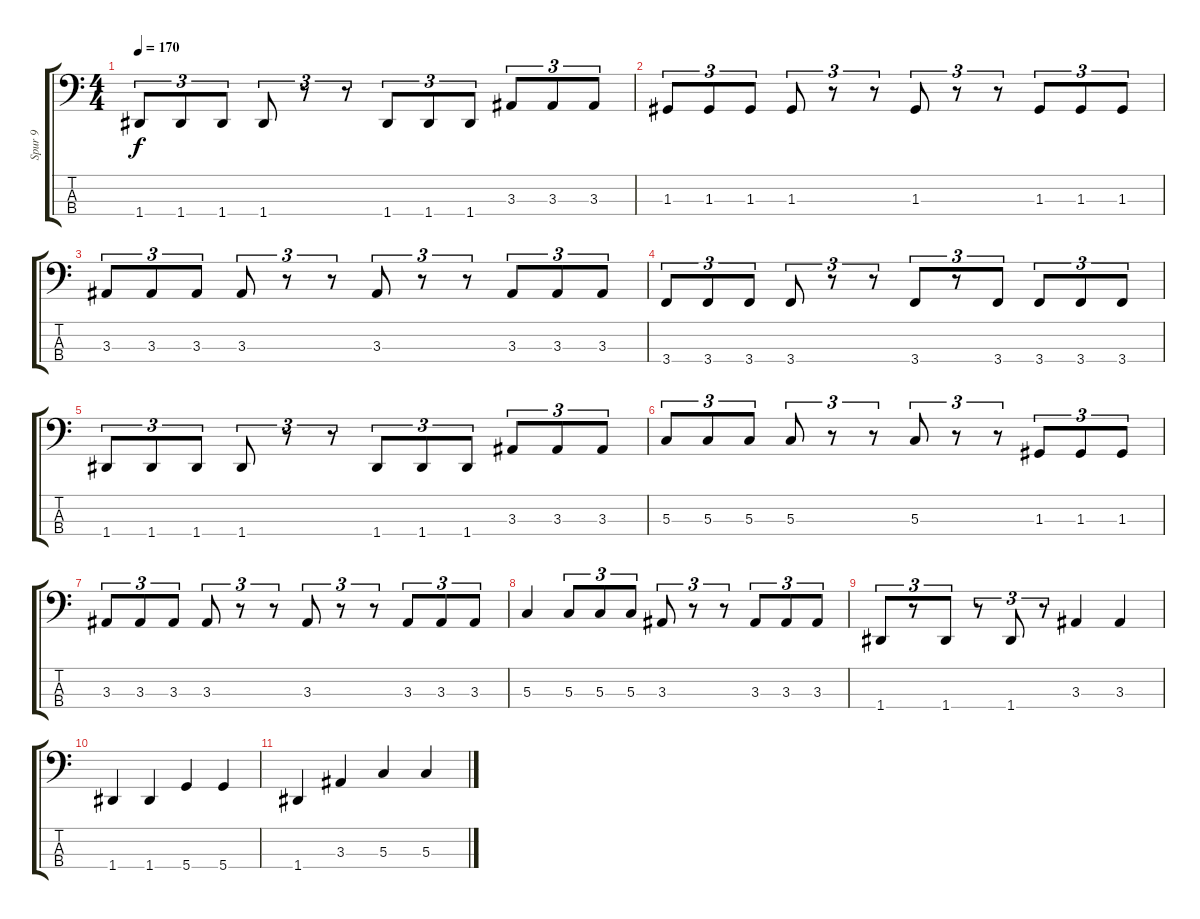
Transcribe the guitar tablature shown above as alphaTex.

\track ("Spur 9" "Spur 9") {instrument electricbasspick}
\staff {score tabs}
\tuning (F2 C2 G1 D1) {hide}
\ts (4 4)
\tempo 170
\clef f4
\ks c
1.4.8{tu (3 2) dy f} 1.4.8{tu (3 2)} 1.4.8{tu (3 2)} 1.4.8{tu (3 2)} r.8{tu (3 2)} r.8{tu (3 2)} 1.4.8{tu (3 2)} 1.4.8{tu (3 2)} 1.4.8{tu (3 2)} 3.3.8{tu (3 2)} 3.3.8{tu (3 2)} 3.3.8{tu (3 2)} |
1.3.8{tu (3 2)} 1.3.8{tu (3 2)} 1.3.8{tu (3 2)} 1.3.8{tu (3 2)} r.8{tu (3 2)} r.8{tu (3 2)} 1.3.8{tu (3 2)} r.8{tu (3 2)} r.8{tu (3 2)} 1.3.8{tu (3 2)} 1.3.8{tu (3 2)} 1.3.8{tu (3 2)} |
3.3.8{tu (3 2)} 3.3.8{tu (3 2)} 3.3.8{tu (3 2)} 3.3.8{tu (3 2)} r.8{tu (3 2)} r.8{tu (3 2)} 3.3.8{tu (3 2)} r.8{tu (3 2)} r.8{tu (3 2)} 3.3.8{tu (3 2)} 3.3.8{tu (3 2)} 3.3.8{tu (3 2)} |
3.4.8{tu (3 2)} 3.4.8{tu (3 2)} 3.4.8{tu (3 2)} 3.4.8{tu (3 2)} r.8{tu (3 2)} r.8{tu (3 2)} 3.4.8{tu (3 2)} r.8{tu (3 2)} 3.4.8{tu (3 2)} 3.4.8{tu (3 2)} 3.4.8{tu (3 2)} 3.4.8{tu (3 2)} |
1.4.8{tu (3 2)} 1.4.8{tu (3 2)} 1.4.8{tu (3 2)} 1.4.8{tu (3 2)} r.8{tu (3 2)} r.8{tu (3 2)} 1.4.8{tu (3 2)} 1.4.8{tu (3 2)} 1.4.8{tu (3 2)} 3.3.8{tu (3 2)} 3.3.8{tu (3 2)} 3.3.8{tu (3 2)} |
5.3.8{tu (3 2)} 5.3.8{tu (3 2)} 5.3.8{tu (3 2)} 5.3.8{tu (3 2)} r.8{tu (3 2)} r.8{tu (3 2)} 5.3.8{tu (3 2)} r.8{tu (3 2)} r.8{tu (3 2)} 1.3.8{tu (3 2)} 1.3.8{tu (3 2)} 1.3.8{tu (3 2)} |
3.3.8{tu (3 2)} 3.3.8{tu (3 2)} 3.3.8{tu (3 2)} 3.3.8{tu (3 2)} r.8{tu (3 2)} r.8{tu (3 2)} 3.3.8{tu (3 2)} r.8{tu (3 2)} r.8{tu (3 2)} 3.3.8{tu (3 2)} 3.3.8{tu (3 2)} 3.3.8{tu (3 2)} |
5.3.4 5.3.8{tu (3 2)} 5.3.8{tu (3 2)} 5.3.8{tu (3 2)} 3.3.8{tu (3 2)} r.8{tu (3 2)} r.8{tu (3 2)} 3.3.8{tu (3 2)} 3.3.8{tu (3 2)} 3.3.8{tu (3 2)} |
1.4.8{tu (3 2)} r.8{tu (3 2)} 1.4.8{tu (3 2)} r.8{tu (3 2)} 1.4.8{tu (3 2)} r.8{tu (3 2)} 3.3.4 3.3.4 |
1.4.4 1.4.4 5.4.4 5.4.4 |
1.4.4 3.3.4 5.3.4 5.3.4
